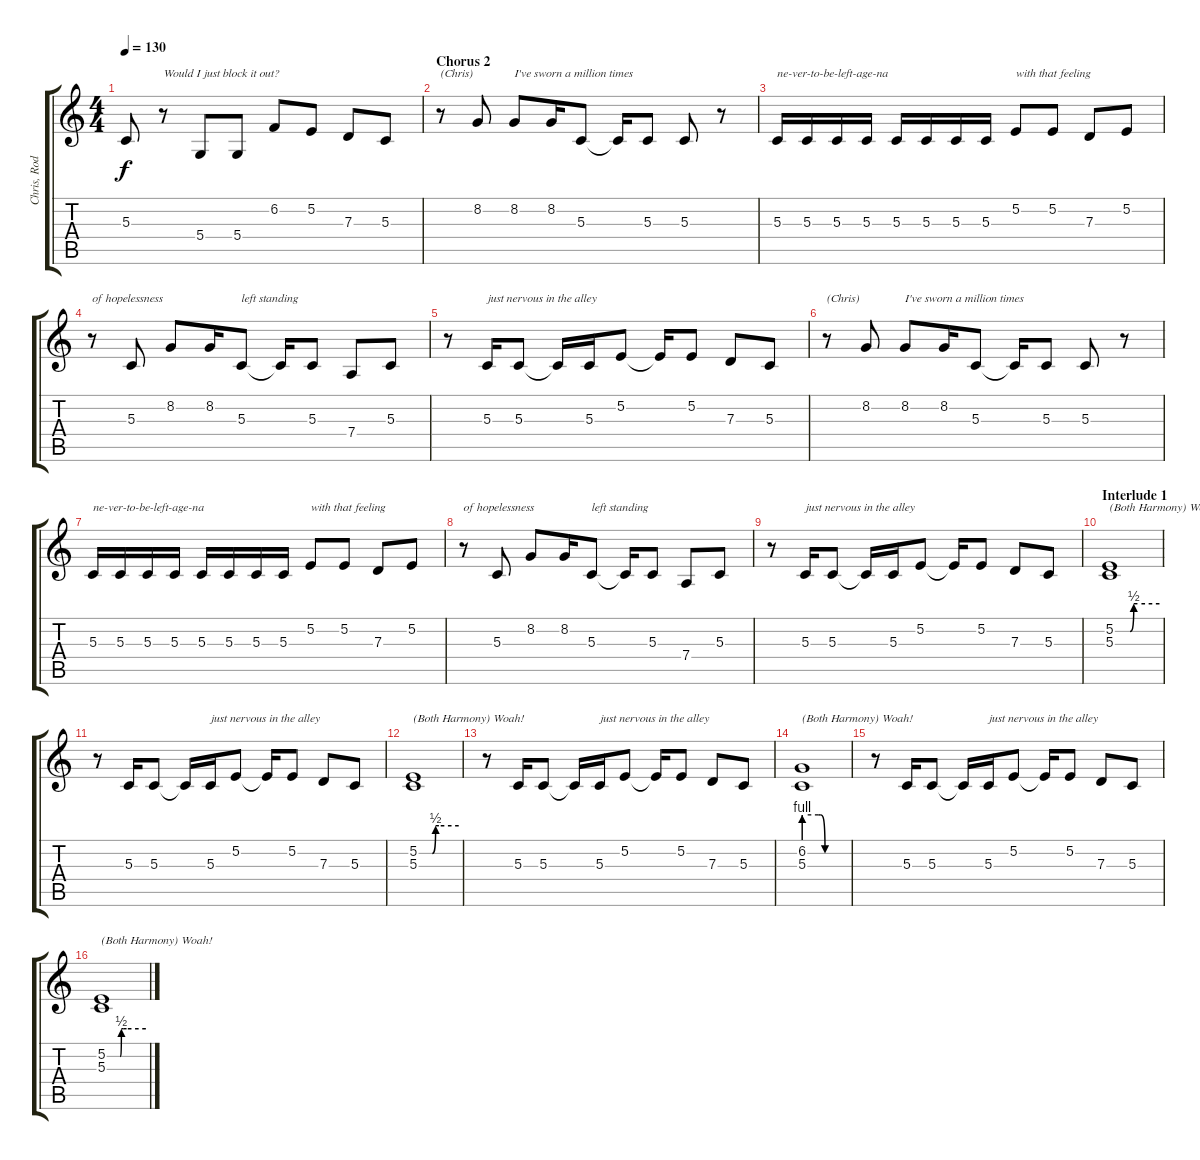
\track ("Chris, Rodger (Vocals and Harmonies)" "Chris, Rod") {instrument clarinet}
\staff {score tabs}
\tuning (E4 B3 G3 D3 A2 E2) {hide}
\ts (4 4)
\tempo 130
\clef g2
\ks c
5.3{t}.8{dy f} r.8{txt "Would I just block it out?"} 5.4.8 5.4.8 6.2.8 5.2.8 7.3.8 5.3.8 |
\section ("" "Chorus 2")
r.8{txt "(Chris)"} 8.2.8 8.2.8{txt "I've sworn a million times"} 8.2.16 5.3.8 5.3{t}.16 5.3.8 5.3.8 r.8 |
5.3.16{txt "ne-ver-to-be-left-age-na"} 5.3.16 5.3.16 5.3.16 5.3.16 5.3.16 5.3.16 5.3.16 5.2.8{txt "with that feeling"} 5.2.8 7.3.8 5.2.8 |
r.8{txt "of hopelessness"} 5.3.8 8.2.8 8.2.16 5.3.8{txt "left standing"} 5.3{t}.16 5.3.8 7.4.8 5.3.8 |
r.8 5.3.16{txt "just nervous in the alley"} 5.3.8 5.3{t}.16 5.3.16 5.2.8 5.2{t}.16 5.2.8 7.3.8 5.3.8 |
r.8{txt "(Chris)"} 8.2.8 8.2.8{txt "I've sworn a million times"} 8.2.16 5.3.8 5.3{t}.16 5.3.8 5.3.8 r.8 |
5.3.16{txt "ne-ver-to-be-left-age-na"} 5.3.16 5.3.16 5.3.16 5.3.16 5.3.16 5.3.16 5.3.16 5.2.8{txt "with that feeling"} 5.2.8 7.3.8 5.2.8 |
r.8{txt "of hopelessness"} 5.3.8 8.2.8 8.2.16 5.3.8{txt "left standing"} 5.3{t}.16 5.3.8 7.4.8 5.3.8 |
r.8 5.3.16{txt "just nervous in the alley"} 5.3.8 5.3{t}.16 5.3.16 5.2.8 5.2{t}.16 5.2.8 7.3.8 5.3.8 |
\section ("" "Interlude 1")
(5.2{be (custom 0 0 20 0 25 2 30 2 60 2)} 5.3).1{txt "(Both Harmony) Woah!"} |
r.8 5.3.16 5.3.8 5.3{t}.16 5.3.16{txt "just nervous in the alley"} 5.2.8 5.2{t}.16 5.2.8 7.3.8 5.3.8 |
(5.2{be (custom 0 0 20 0 25 2 30 2 60 2)} 5.3).1{txt "(Both Harmony) Woah!"} |
r.8 5.3.16 5.3.8 5.3{t}.16 5.3.16{txt "just nervous in the alley"} 5.2.8 5.2{t}.16 5.2.8 7.3.8 5.3.8 |
(6.2{be (custom 0 4 20 4 23 4 29 0 32 0 60 0)} 5.3).1{txt "(Both Harmony) Woah!"} |
r.8 5.3.16 5.3.8 5.3{t}.16 5.3.16{txt "just nervous in the alley"} 5.2.8 5.2{t}.16 5.2.8 7.3.8 5.3.8 |
(5.2{be (custom 0 0 20 0 22 2 25 2 30 2 60 2)} 5.3).1{txt "(Both Harmony) Woah!"}
